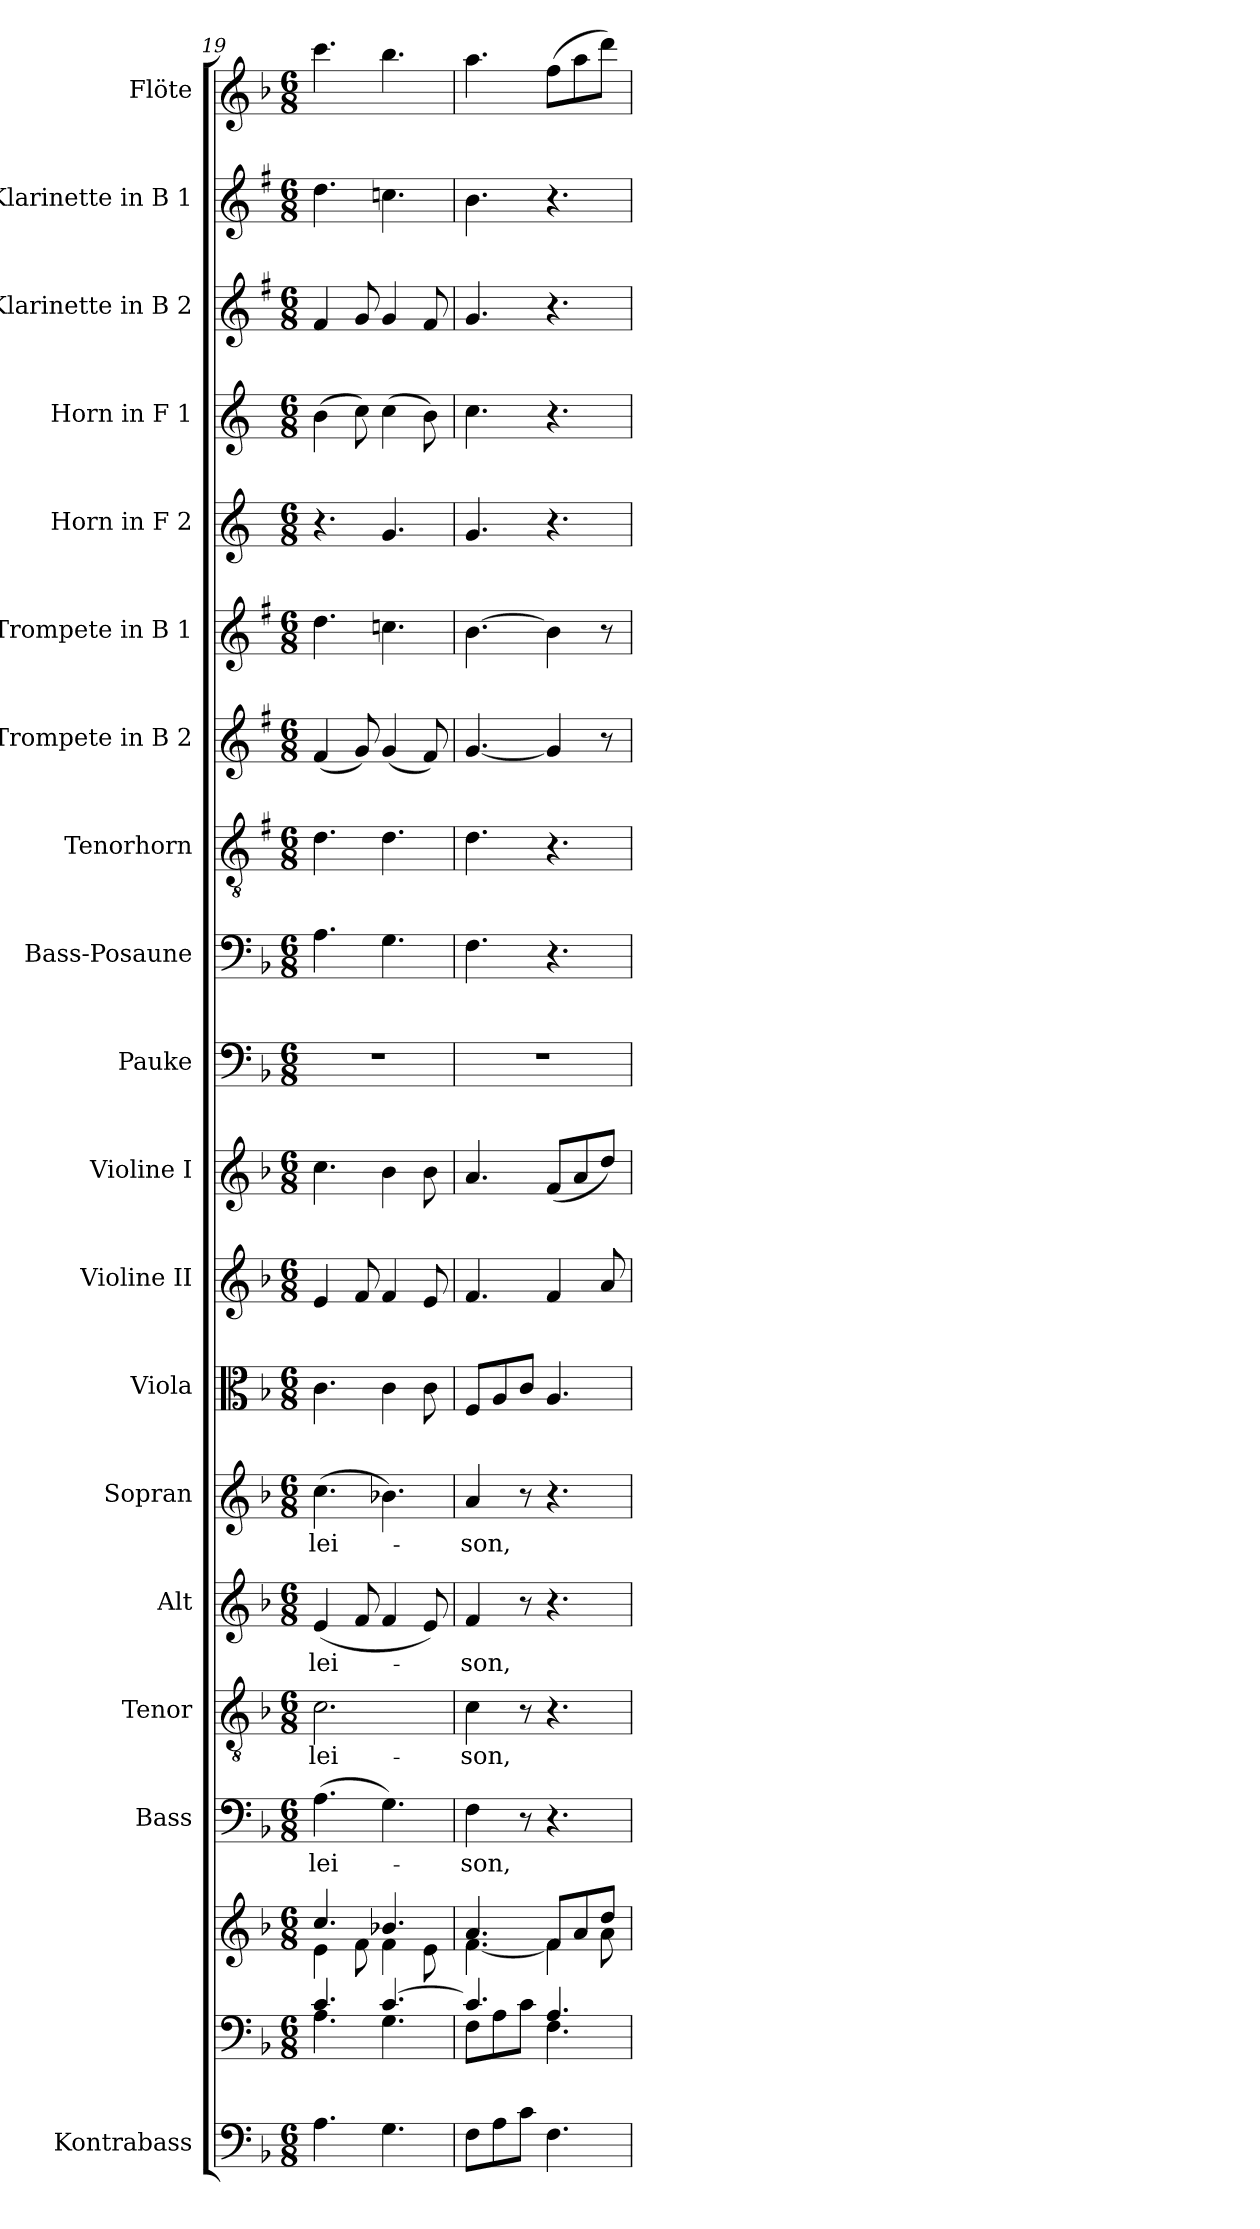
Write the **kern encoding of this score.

**kern	**kern	**kern	**kern	**text	**kern	**text	**kern	**text	**kern	**text	**kern	**kern	**kern	**kern	**kern	**kern	**kern	**kern	**kern	**kern	**kern	**kern	**kern
*part19	*part18	*part18	*part17	*part17	*part16	*part16	*part15	*part15	*part14	*part14	*part13	*part12	*part11	*part10	*part9	*part8	*part7	*part6	*part5	*part4	*part3	*part2	*part1
*staff20	*staff19	*staff18	*staff17	*staff17	*staff16	*staff16	*staff15	*staff15	*staff14	*staff14	*staff13	*staff12	*staff11	*staff10	*staff9	*staff8	*staff7	*staff6	*staff5	*staff4	*staff3	*staff2	*staff1
*I"Kontrabass	*	*	*I"Bass	*	*I"Tenor	*	*I"Alt	*	*I"Sopran	*	*I"Viola	*I"Violine II	*I"Violine I	*I"Pauke	*I"Bass-Posaune	*I"Tenorhorn	*I"Trompete in B 2	*I"Trompete in B 1	*I"Horn in F 2	*I"Horn in F 1	*I"Klarinette in B 2	*I"Klarinette in B 1	*I"Flöte
*I'Kb.	*	*	*I'B	*	*I'T	*	*I'A	*	*I'S	*	*I'Vla.	*I'Vl. II	*I'Vl. I	*I'Pk.	*I'B. Pos.	*I'T	*	*	*I'Hrn. 2	*I'Hrn. 1	*	*	*I'Fl.
*clefF4	*clefF4	*clefG2	*clefF4	*	*clefGv2	*	*clefG2	*	*clefG2	*	*clefC3	*clefG2	*clefG2	*clefF4	*clefF4	*clefGv2	*clefG2	*clefG2	*clefG2	*clefG2	*clefG2	*clefG2	*clefG2
*ITrd7c12	*	*	*	*	*	*	*	*	*	*	*	*	*	*	*	*ITrd1c2	*ITrd1c2	*ITrd1c2	*ITrd4c7	*ITrd4c7	*ITrd1c2	*ITrd1c2	*
*k[b-]	*k[b-]	*k[b-]	*k[b-]	*	*k[b-]	*	*k[b-]	*	*k[b-]	*	*k[b-]	*k[b-]	*k[b-]	*k[b-]	*k[b-]	*k[b-]	*k[b-]	*k[b-]	*k[b-]	*k[b-]	*k[b-]	*k[b-]	*k[b-]
*F:	*F:	*F:	*F:	*	*F:	*	*F:	*	*F:	*	*F:	*F:	*F:	*F:	*F:	*F:	*F:	*F:	*F:	*F:	*F:	*F:	*F:
*M6/8	*M6/8	*M6/8	*M6/8	*	*M6/8	*	*M6/8	*	*M6/8	*	*M6/8	*M6/8	*M6/8	*M6/8	*M6/8	*M6/8	*M6/8	*M6/8	*M6/8	*M6/8	*M6/8	*M6/8	*M6/8
=19	=19	=19	=19	=19	=19	=19	=19	=19	=19	=19	=19	=19	=19	=19	=19	=19	=19	=19	=19	=19	=19	=19	=19
*	*^	*^	*	*	*	*	*	*	*	*	*	*	*	*	*	*	*	*	*	*	*	*	*
!	!	!	!	!	!	!LO:LY:b	!	!LO:LY:b	!	!LO:LY:b	!	!LO:LY:b	!	!	!	!	!	!	!	!	!	!	!	!	!
4.AA\	4.c/	4.A\	4.cc/	4e\	(>4.A\	-lei-	2.c\	-lei-	(<4e/	-lei-	(>4.cc\	-lei-	4.c\	4e/	4.cc\	2.r	4.A\	4.c\	(<4e/	4.cc\	4.r	(>4e\	4e/	4.cc\	4.ccc\
.	.	.	.	8f\	.	.	.	.	8f/	.	.	.	.	8f/	.	.	.	.	8f/)	.	.	8f\)	8f/	.	.
4.GG\	[>4.c/	4.G\	4.b-X/	4f\	4.G\)	.	.	.	4f/	.	4.b-X\)	.	4c\	4f/	4b-\	.	4.G\	4.c\	(<4f/	4.b-X\	4.c/	(>4f\	4f/	4.b-X\	4.bb-\
.	.	.	.	8e\	.	.	.	.	8e/)	.	.	.	8c\	8e/	8b-\	.	.	.	8e/)	.	.	8e\)	8e/	.	.
=20	=20	=20	=20	=20	=20	=20	=20	=20	=20	=20	=20	=20	=20	=20	=20	=20	=20	=20	=20	=20	=20	=20	=20	=20	=20
!	!	!	!	!	!	!LO:LY:b	!	!LO:LY:b	!	!LO:LY:b	!	!LO:LY:b	!	!	!	!	!	!	!	!	!	!	!	!	!
8FF\L	4.c/]	8F\L	4.a/	[<4.f\	4F\	-son,	4c\	-son,	4f/	-son,	4a/	-son,	8F/L	4.f/	4.a/	2.r	4.F\	4.c\	[4.f/	[4.a\	4.c/	4.f\	4.f/	4.a\	4.aa\
8AA\	.	8A\	.	.	.	.	.	.	.	.	.	.	8A/	.	.	.	.	.	.	.	.	.	.	.	.
8C\J	.	8c\J	.	.	8r	.	8r	.	8r	.	8r	.	8c/J	.	.	.	.	.	.	.	.	.	.	.	.
4.FF\	4.A/	4.F\	8f/L	4f\]	4.r	.	4.r	.	4.r	.	4.r	.	4.A/	4f/	(<8f/L	.	4.r	4.r	4f/]	4a\]	4.r	4.r	4.r	4.r	(>8ff\L
.	.	.	8a/	.	.	.	.	.	.	.	.	.	.	.	8a/	.	.	.	.	.	.	.	.	.	8aa\
.	.	.	8dd/J	8a\	.	.	.	.	.	.	.	.	.	8a/	8dd/J)	.	.	.	8r	8r	.	.	.	.	8ddd\J)
*	*v	*v	*	*	*	*	*	*	*	*	*	*	*	*	*	*	*	*	*	*	*	*	*	*	*
*	*	*v	*v	*	*	*	*	*	*	*	*	*	*	*	*	*	*	*	*	*	*	*	*	*
=	=	=	=	=	=	=	=	=	=	=	=	=	=	=	=	=	=	=	=	=	=	=	=
*-	*-	*-	*-	*-	*-	*-	*-	*-	*-	*-	*-	*-	*-	*-	*-	*-	*-	*-	*-	*-	*-	*-	*-
